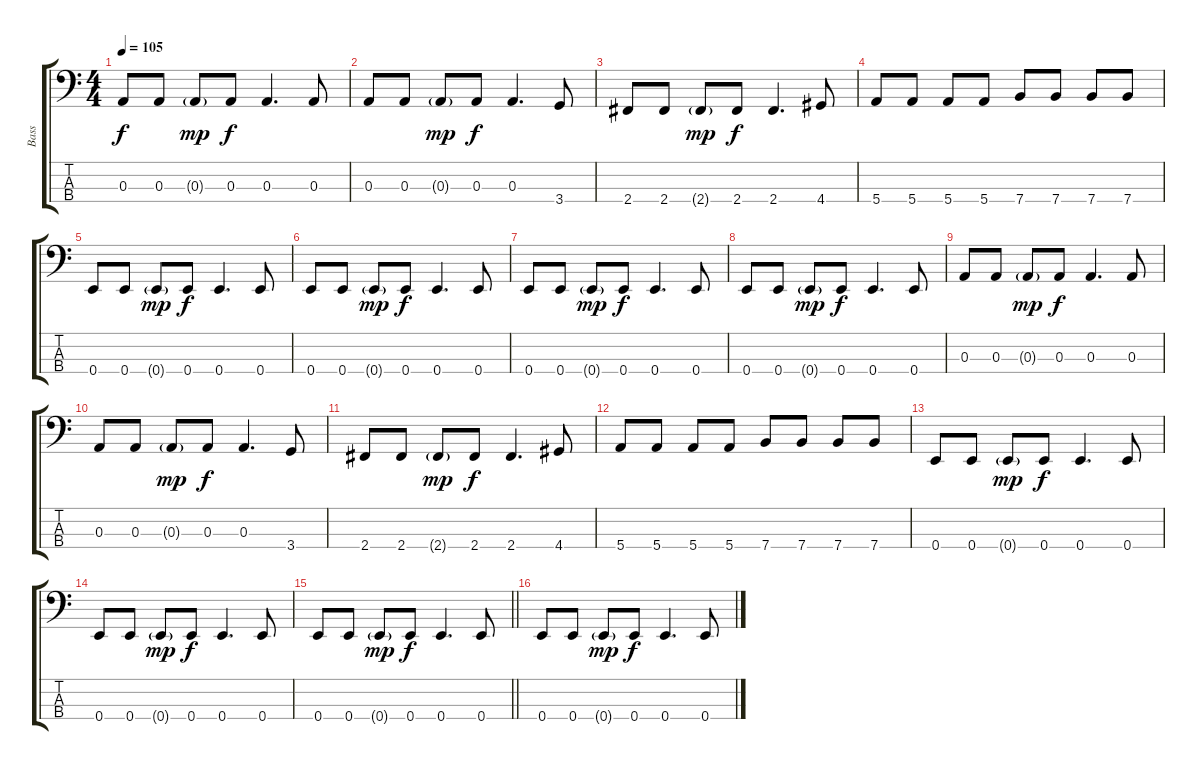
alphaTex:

\track ("Bass" "Bass") {instrument electricbassfinger}
\staff {score tabs}
\tuning (G2 D2 A1 E1) {hide}
\ts (4 4)
\tempo 105
\clef f4
\ks c
0.3.8{dy f} 0.3.8 0.3{g}.8{dy mp} 0.3.8{dy f} 0.3.4{d} 0.3.8 |
0.3.8 0.3.8 0.3{g}.8{dy mp} 0.3.8{dy f} 0.3.4{d} 3.4.8 |
2.4.8 2.4.8 2.4{g}.8{dy mp} 2.4.8{dy f} 2.4.4{d} 4.4.8 |
5.4.8 5.4.8 5.4.8 5.4.8 7.4.8 7.4.8 7.4.8 7.4.8 |
0.4.8 0.4.8 0.4{g}.8{dy mp} 0.4.8{dy f} 0.4.4{d} 0.4.8 |
0.4.8 0.4.8 0.4{g}.8{dy mp} 0.4.8{dy f} 0.4.4{d} 0.4.8 |
0.4.8 0.4.8 0.4{g}.8{dy mp} 0.4.8{dy f} 0.4.4{d} 0.4.8 |
0.4.8 0.4.8 0.4{g}.8{dy mp} 0.4.8{dy f} 0.4.4{d} 0.4.8 |
0.3.8 0.3.8 0.3{g}.8{dy mp} 0.3.8{dy f} 0.3.4{d} 0.3.8 |
0.3.8 0.3.8 0.3{g}.8{dy mp} 0.3.8{dy f} 0.3.4{d} 3.4.8 |
2.4.8 2.4.8 2.4{g}.8{dy mp} 2.4.8{dy f} 2.4.4{d} 4.4.8 |
5.4.8 5.4.8 5.4.8 5.4.8 7.4.8 7.4.8 7.4.8 7.4.8 |
0.4.8 0.4.8 0.4{g}.8{dy mp} 0.4.8{dy f} 0.4.4{d} 0.4.8 |
0.4.8 0.4.8 0.4{g}.8{dy mp} 0.4.8{dy f} 0.4.4{d} 0.4.8 |
\barLineRight lightlight
0.4.8 0.4.8 0.4{g}.8{dy mp} 0.4.8{dy f} 0.4.4{d} 0.4.8 |
0.4.8 0.4.8 0.4{g}.8{dy mp} 0.4.8{dy f} 0.4.4{d} 0.4.8
